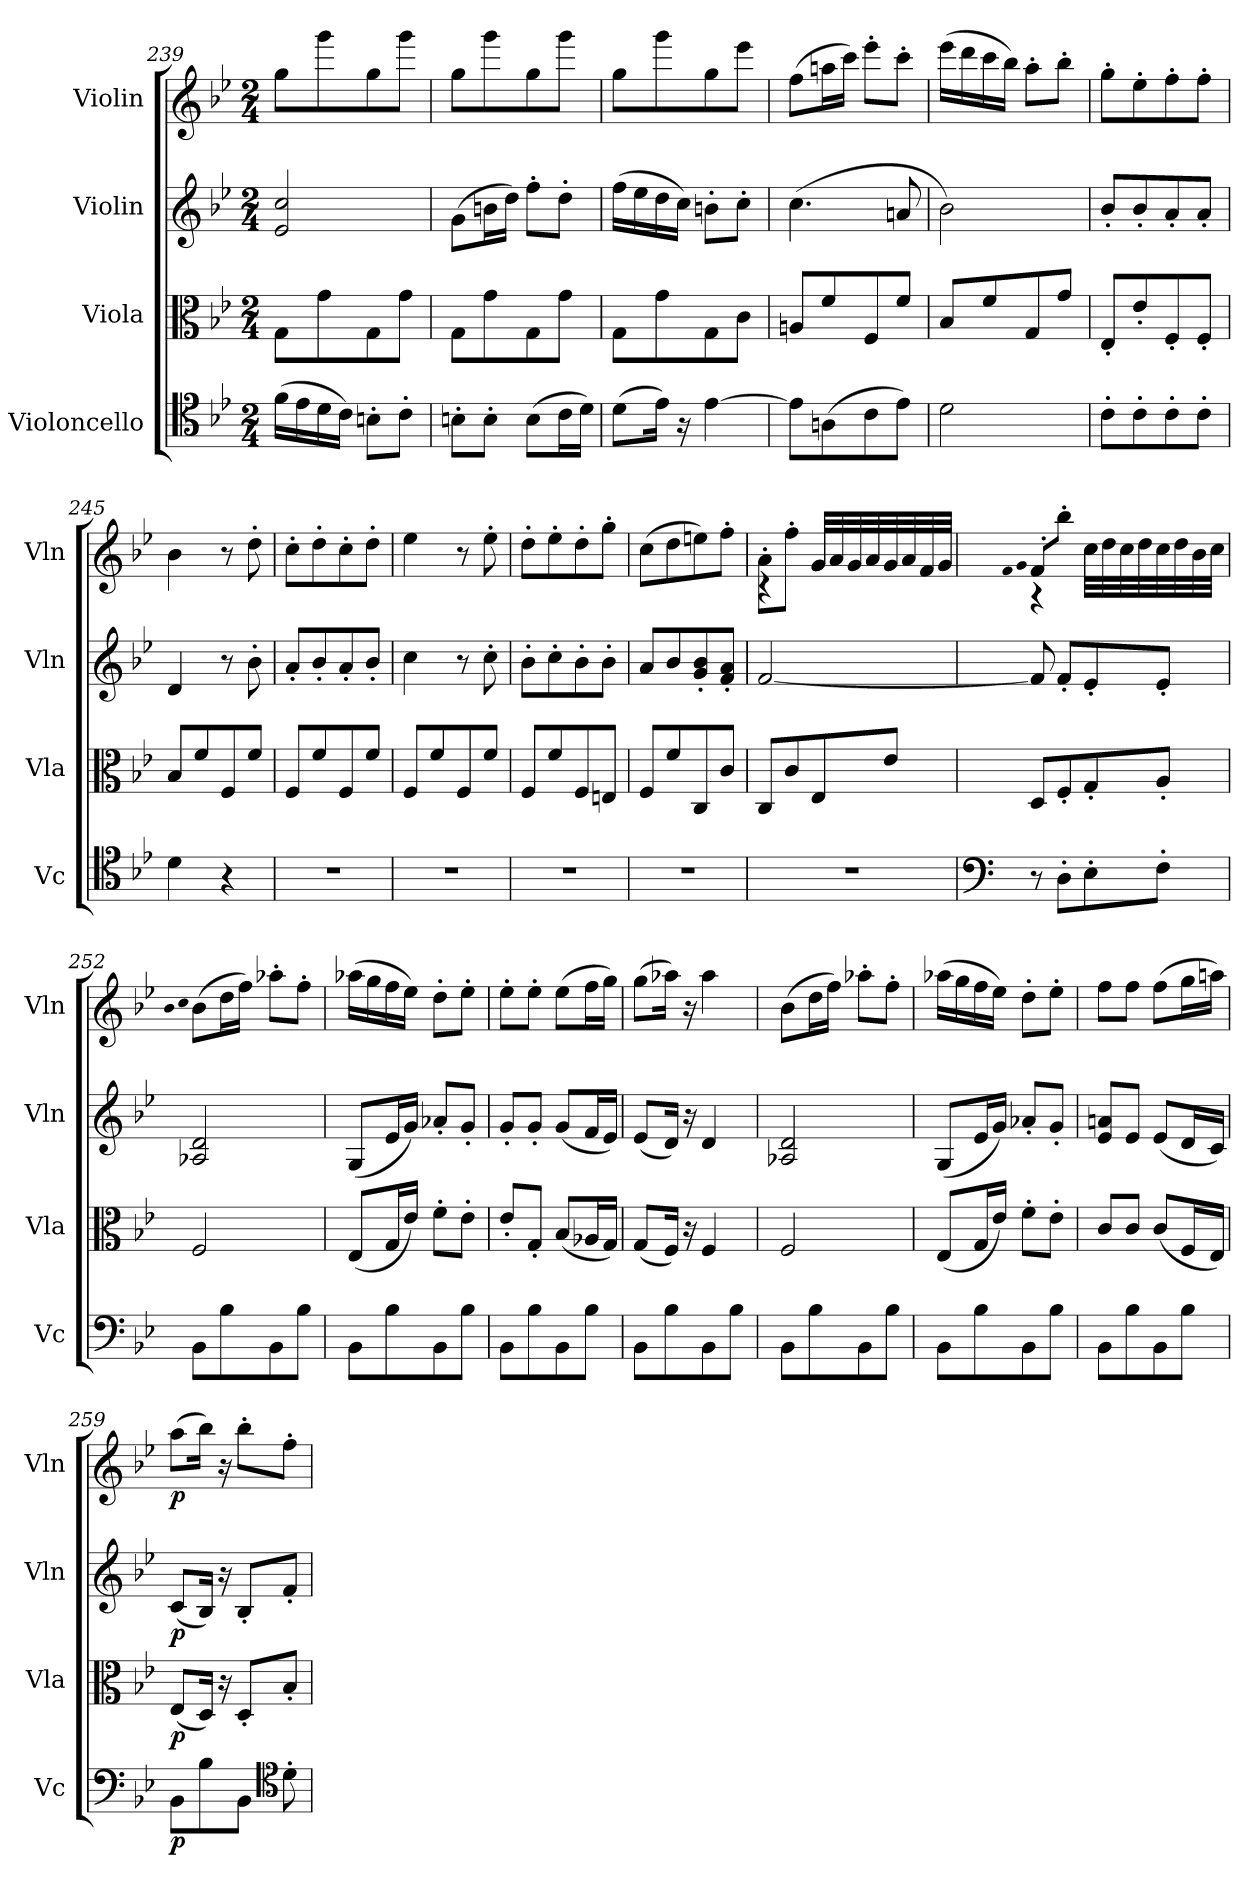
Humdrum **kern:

**kern	**dynam	**kern	**dynam	**kern	**dynam	**kern	**dynam
*part4	*part4	*part3	*part3	*part2	*part2	*part1	*part1
*staff4	*staff4	*staff3	*staff3	*staff2	*staff2	*staff1	*staff1
*I"Violoncello	*	*I"Viola	*	*I"Violin	*	*I"Violin	*
*I'Vc	*	*I'Vla	*	*I'Vln	*	*I'Vln	*
*clefC4	*	*clefC3	*	*clefG2	*	*clefG2	*
*k[b-e-]	*	*k[b-e-]	*	*k[b-e-]	*	*k[b-e-]	*
*M2/4	*	*M2/4	*	*M2/4	*	*M2/4	*
=239	=239	=239	=239	=239	=239	=239	=239
(16f\LL	.	8G\L	.	2e-/ 2cc/	.	8gg\L	.
16e-\	.	.	.	.	.	.	.
16d\	.	8g\	.	.	.	8ggg\	.
16c\JJ)	.	.	.	.	.	.	.
8Bn'\L	.	8G\	.	.	.	8gg\	.
8c'\J	.	8g\J	.	.	.	8ggg\J	.
=240	=240	=240	=240	=240	=240	=240	=240
8Bn'\L	.	8G\L	.	(8g\L	.	8gg\L	.
8B'\J	.	8g\	.	16bn\L	.	8ggg\	.
.	.	.	.	16dd\JJ)	.	.	.
(8B\L	.	8G\	.	8ff'\L	.	8gg\	.
16c\L	.	8g\J	.	8dd'\J	.	8ggg\J	.
16d\JJ)	.	.	.	.	.	.	.
=241	=241	=241	=241	=241	=241	=241	=241
(8d\L	.	8G\L	.	(16ff\LL	.	8gg\L	.
.	.	.	.	16ee-\	.	.	.
16e-\Jk)	.	8g\	.	16dd\	.	8ggg\	.
16r	.	.	.	16cc\JJ)	.	.	.
[4e-\	.	8G\	.	8bn'\L	.	8gg\	.
.	.	8c\J	.	8cc'\J	.	8eee-\J	.
=242	=242	=242	=242	=242	=242	=242	=242
8e-\L]	.	8An/L	.	(4.cc\	.	(8ff\L	.
(8An\	.	8f/	.	.	.	16aan\L	.
.	.	.	.	.	.	16ccc\JJ)	.
8c\	.	8F/	.	.	.	8eee-'\L	.
8e-\J)	.	8f/J	.	8an/	.	8ccc'\J	.
=243	=243	=243	=243	=243	=243	=243	=243
2d\	.	8B-/L	.	2b-\)	.	(16eee-\LL	.
.	.	.	.	.	.	16ddd\	.
.	.	8f/	.	.	.	16ccc\	.
.	.	.	.	.	.	16bb-\JJ)	.
.	.	8G/	.	.	.	8aa'\L	.
.	.	8g/J	.	.	.	8bb-'\J	.
=244	=244	=244	=244	=244	=244	=244	=244
8c'\L	.	8E-'/L	.	8b-'/L	.	8gg'\L	.
8c'\	.	8e-'/	.	8b-'/	.	8ee-'\	.
8c'\	.	8F'/	.	8a'/	.	8ff'\	.
8c'\J	.	8F'/J	.	8a'/J	.	8ff'\J	.
=245	=245	=245	=245	=245	=245	=245	=245
4d\	.	8B-/L	.	4d/	.	4b-\	.
.	.	8f/	.	.	.	.	.
4r	.	8F/	.	8r	.	8r	.
.	.	8f/J	.	8b-'\	.	8dd'\	.
=246	=246	=246	=246	=246	=246	=246	=246
2r	.	8F/L	.	8a'/L	.	8cc'\L	.
.	.	8f/	.	8b-'/	.	8dd'\	.
.	.	8F/	.	8a'/	.	8cc'\	.
.	.	8f/J	.	8b-'/J	.	8dd'\J	.
=247	=247	=247	=247	=247	=247	=247	=247
2r	.	8F/L	.	4cc\	.	4ee-\	.
.	.	8f/	.	.	.	.	.
.	.	8F/	.	8r	.	8r	.
.	.	8f/J	.	8cc'\	.	8ee-'\	.
=248	=248	=248	=248	=248	=248	=248	=248
2r	.	8F/L	.	8b-'\L	.	8dd'\L	.
.	.	8f/	.	8cc'\	.	8ee-'\	.
.	.	8F/	.	8b-'\	.	8dd'\	.
.	.	8En/J	.	8b-'\J	.	8gg'\J	.
=249	=249	=249	=249	=249	=249	=249	=249
2r	.	8F/L	.	8a/L	.	(8cc\L	.
.	.	8f/	.	8b-/	.	8dd\	.
.	.	8C/	.	8g'/ 8b-'/	.	8een\)	.
.	.	8c/J	.	8f'/ 8a'/J	.	8ff'\J	.
=250	=250	=250	=250	=250	=250	=250	=250
*	*	*	*	*	*	*^	*
2r	.	8C/L	.	[2f/	.	8a'\L	4r	.
.	.	8c/	.	.	.	8ff'\J	.	.
.	.	8E-/	.	.	.	4g/	32g/LLL	.
.	.	.	.	.	.	.	32a/	.
.	.	.	.	.	.	.	32g/	.
.	.	.	.	.	.	.	32a/	.
.	.	8e-/J	.	.	.	.	32g/	.
.	.	.	.	.	.	.	32a/	.
.	.	.	.	.	.	.	32f/	.
.	.	.	.	.	.	.	32g/JJJ	.
=251	=251	=251	=251	=251	=251	=251	=251	=251
*clefF4	*	*	*	*	*	*	*	*
.	.	.	.	.	.	qf	.	.
.	.	.	.	.	.	qg	.	.
8r	.	8D/L	.	8f/]	.	8f'/L	4r	.
8D'\L	.	8F'/	.	8f'/L	.	8bb-'\J	.	.
8E-'\	.	8G'/	.	8e-'/	.	4cc\	32cc\LLL	.
.	.	.	.	.	.	.	32dd\	.
.	.	.	.	.	.	.	32cc\	.
.	.	.	.	.	.	.	32dd\	.
8F'\J	.	8A'/J	.	8e-'/J	.	.	32cc\	.
.	.	.	.	.	.	.	32dd\	.
.	.	.	.	.	.	.	32b-\	.
.	.	.	.	.	.	.	32cc\JJJ	.
*	*	*	*	*	*	*v	*v	*
=252	=252	=252	=252	=252	=252	=252	=252
.	.	.	.	.	.	qb-	.
.	.	.	.	.	.	qcc	.
8BB-\L	.	2F/	.	2A-X/ 2d/	.	(8b-\L	.
8B-\	.	.	.	.	.	16dd\L	.
.	.	.	.	.	.	16ff\JJ)	.
8BB-\	.	.	.	.	.	8aa-X'\L	.
8B-\J	.	.	.	.	.	8ff'\J	.
=253	=253	=253	=253	=253	=253	=253	=253
8BB-\L	.	(8E-/L	.	(8G/L	.	(16aa-X\LL	.
.	.	.	.	.	.	16gg\	.
8B-\	.	16G/L	.	16e-/L	.	16ff\	.
.	.	16e-/JJ)	.	16g/JJ)	.	16ee-\JJ)	.
8BB-\	.	8f'\L	.	8a-X'/L	.	8dd'\L	.
8B-\J	.	8e-'\J	.	8g'/J	.	8ee-'\J	.
=254	=254	=254	=254	=254	=254	=254	=254
8BB-\L	.	8e-'/L	.	8g'/L	.	8ee-'\L	.
8B-\	.	8G'/J	.	8g'/J	.	8ee-'\J	.
8BB-\	.	(8B-/L	.	(8g/L	.	(8ee-\L	.
8B-\J	.	16A-X/L	.	16f/L	.	16ff\L	.
.	.	16G/JJ)	.	16e-/JJ)	.	16gg\JJ)	.
=255	=255	=255	=255	=255	=255	=255	=255
8BB-\L	.	(8G/L	.	(8e-/L	.	(8gg\L	.
8B-\	.	16F/Jk)	.	16d/Jk)	.	16aa-X\Jk)	.
.	.	16r	.	16r	.	16r	.
8BB-\	.	4F/	.	4d/	.	4aa-\	.
8B-\J	.	.	.	.	.	.	.
=256	=256	=256	=256	=256	=256	=256	=256
8BB-\L	.	2F/	.	2A-X/ 2d/	.	(8b-\L	.
8B-\	.	.	.	.	.	16dd\L	.
.	.	.	.	.	.	16ff\JJ)	.
8BB-\	.	.	.	.	.	8aa-X'\L	.
8B-\J	.	.	.	.	.	8ff'\J	.
=257	=257	=257	=257	=257	=257	=257	=257
8BB-\L	.	(8E-/L	.	(8G/L	.	(16aa-X\LL	.
.	.	.	.	.	.	16gg\	.
8B-\	.	16G/L	.	16e-/L	.	16ff\	.
.	.	16e-/JJ)	.	16g/JJ)	.	16ee-\JJ)	.
8BB-\	.	8f'\L	.	8a-X'/L	.	8dd'\L	.
8B-\J	.	8e-'\J	.	8g'/J	.	8ee-'\J	.
=258	=258	=258	=258	=258	=258	=258	=258
8BB-\L	.	8c/L	.	8e-/ 8an/L	.	8ff\L	.
8B-\	.	8c/J	.	8e-/J	.	8ff\J	.
8BB-\	.	(8c/L	.	(8e-/L	.	(8ff\L	.
8B-\J	.	16F/L	.	16d/L	.	16gg\L	.
.	.	16E-/JJ)	.	16c/JJ)	.	16aan\JJ)	.
=259	=259	=259	=259	=259	=259	=259	=259
8BB-\L	p	(8E-/L	p	(8c/L	p	(8aa\L	p
8B-\	.	16D/Jk)	.	16B-/Jk)	.	16bb-\Jk)	.
.	.	16r	.	16r	.	16r	.
8BB-\J	.	8D'/L	.	8B-'/L	.	8bb-'\L	.
*clefC4	*	*	*	*	*	*	*
8d'\	.	8B-'/J	.	8f'/J	.	8ff'\J	.
=	=	=	=	=	=	=	=
*-	*-	*-	*-	*-	*-	*-	*-
